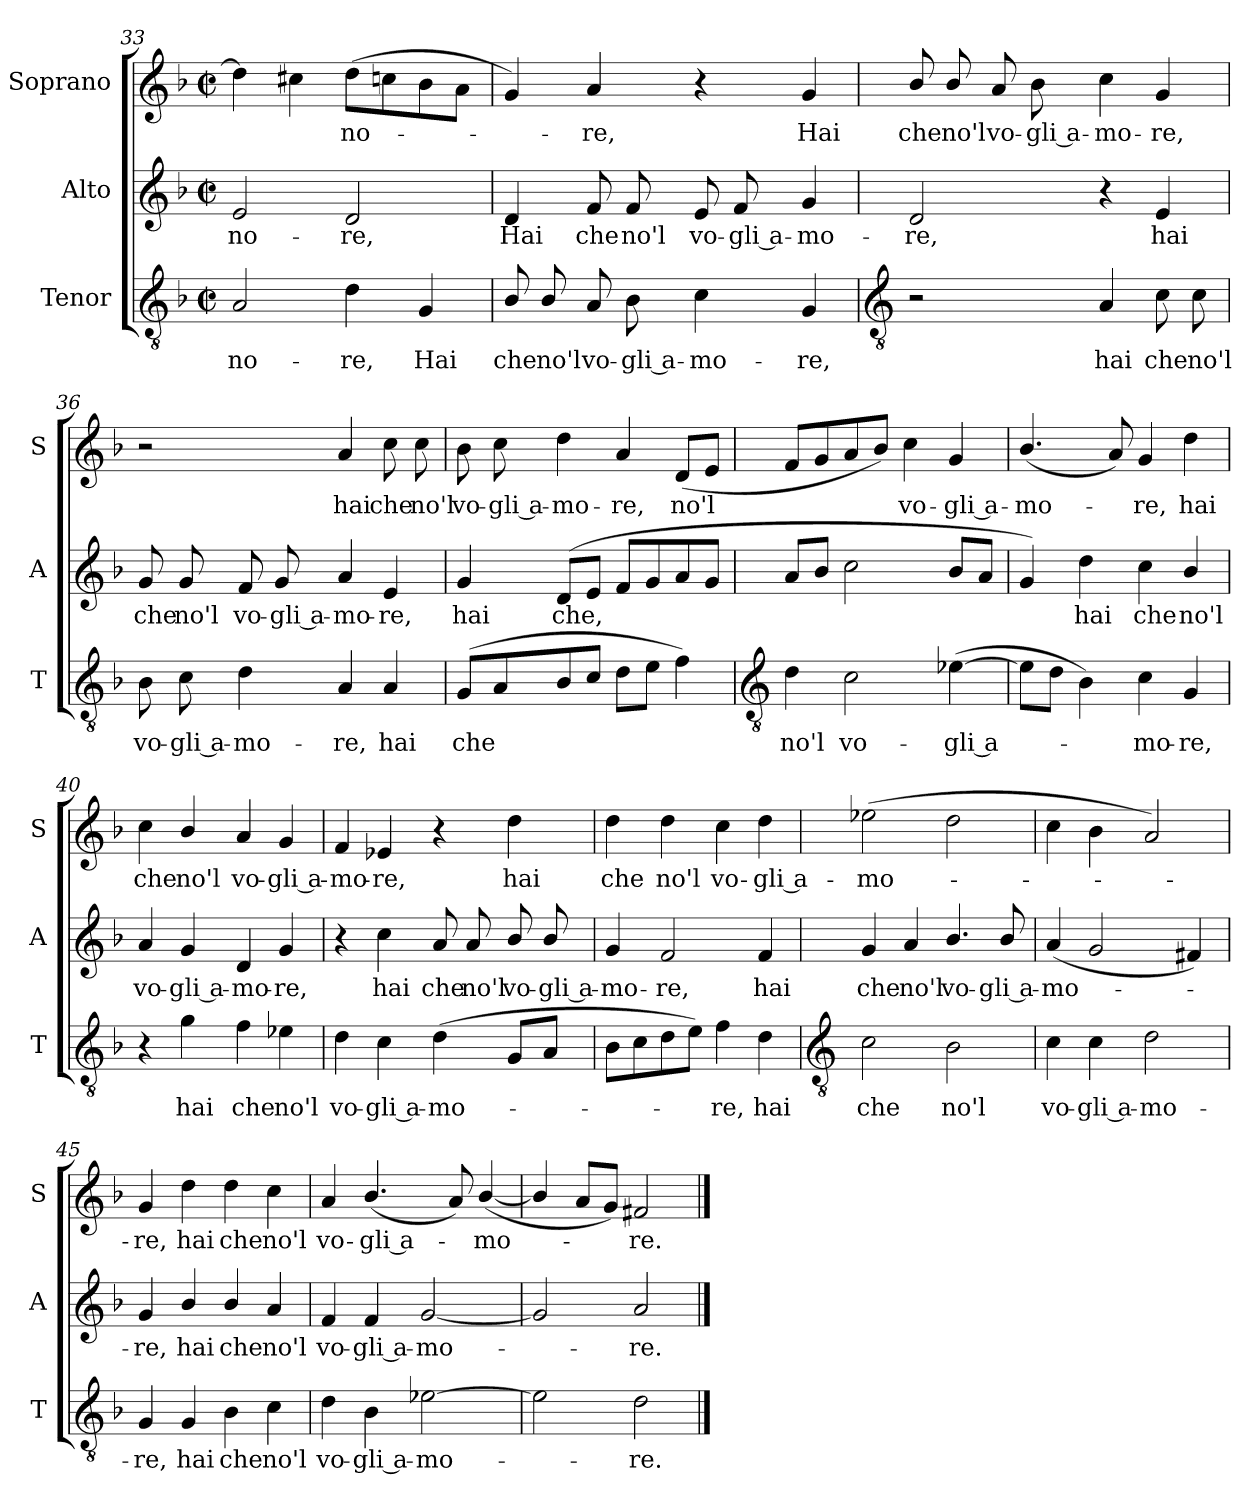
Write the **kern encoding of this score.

**kern	**text	**kern	**text	**kern	**text
*part3	*part3	*part2	*part2	*part1	*part1
*staff3	*staff3	*staff2	*staff2	*staff1	*staff1
*I"Tenor	*	*I"Alto	*	*I"Soprano	*
*I'T	*	*I'A	*	*I'S	*
*clefGv2	*	*clefG2	*	*clefG2	*
*k[b-]	*	*k[b-]	*	*k[b-]	*
*F:	*	*F:	*	*F:	*
*M2/2	*	*M2/2	*	*M2/2	*
*met(c|)	*	*met(c|)	*	*met(c|)	*
=33	=33	=33	=33	=33	=33
!	!LO:LY:b	!	!LO:LY:b	!	!
2A	-no-	2e	-no-	4dd]	.
.	.	.	.	4cc#X	.
!	!LO:LY:b	!	!LO:LY:b	!	!LO:LY:b
4d	-re,	2d	-re,	(>8ddL	no-
.	.	.	.	8ccn	.
!	!LO:LY:b	!	!	!	!
4G	Hai	.	.	8b-	.
.	.	.	.	8aJ	.
=34	=34	=34	=34	=34	=34
!	!LO:LY:b	!	!LO:LY:b	!	!
8B-/	che	4d	Hai	4g)	.
!	!LO:LY:b	!	!	!	!
8B-/	no'l	.	.	.	.
!	!LO:LY:b	!	!LO:LY:b	!	!LO:LY:b
8A	vo-	8f	che	4a	re,
!	!LO:LY:b	!	!LO:LY:b	!	!
8B-	-gli a-	8f	no'l	.	.
!	!LO:LY:b	!	!LO:LY:b	!	!
4c	-mo-	8e	vo-	4r	.
!	!	!	!LO:LY:b	!	!
.	.	8f	-gli a-	.	.
!	!LO:LY:b	!	!LO:LY:b	!	!LO:LY:b
4G	-re,	4g	-mo-	4g	Hai
!!LO:LB:g=z
=35	=35	=35	=35	=35	=35
*clefGv2	*	*	*	*	*
!	!	!	!LO:LY:b	!	!LO:LY:b
2r	.	2d	-re,	8b-/	che
!	!	!	!	!	!LO:LY:b
.	.	.	.	8b-/	no'l
!	!	!	!	!	!LO:LY:b
.	.	.	.	8a	vo-
!	!	!	!	!	!LO:LY:b
.	.	.	.	8b-	-gli a-
!	!LO:LY:b	!	!	!	!LO:LY:b
4A	hai	4r	.	4cc	-mo-
!	!LO:LY:b	!	!LO:LY:b	!	!LO:LY:b
8c	che	4e	hai	4g	-re,
!	!LO:LY:b	!	!	!	!
8c	no'l	.	.	.	.
=36	=36	=36	=36	=36	=36
!	!LO:LY:b	!	!LO:LY:b	!	!
8B-	vo-	8g	che	2r	.
!	!LO:LY:b	!	!LO:LY:b	!	!
8c	-gli a-	8g	no'l	.	.
!	!LO:LY:b	!	!LO:LY:b	!	!
4d	-mo-	8f	vo-	.	.
!	!	!	!LO:LY:b	!	!
.	.	8g	-gli a-	.	.
!	!LO:LY:b	!	!LO:LY:b	!	!LO:LY:b
4A	-re,	4a	-mo-	4a	hai
!	!LO:LY:b	!	!LO:LY:b	!	!LO:LY:b
4A	hai	4e	-re,	8cc	che
!	!	!	!	!	!LO:LY:b
.	.	.	.	8cc	no'l
=37	=37	=37	=37	=37	=37
!	!LO:LY:b	!	!LO:LY:b	!	!LO:LY:b
(<8GL	che	4g	hai	8b-	vo-
!	!	!	!	!	!LO:LY:b
8A	.	.	.	8cc	-gli a-
!	!	!	!LO:LY:b	!	!LO:LY:b
8B-	.	(<8dL	che,	4dd	-mo-
8cJ	.	8eJ	.	.	.
!	!	!	!	!	!LO:LY:b
8dL	.	8fL	.	4a	-re,
8eJ	.	8g	.	.	.
!	!	!	!	!	!LO:LY:b
4f)	.	8a	.	(<8dL	no'l
.	.	8gJ	.	8eJ	.
!!LO:LB:g=z
=38	=38	=38	=38	=38	=38
*clefGv2	*	*	*	*	*
!	!LO:LY:b	!	!	!	!
4d	no'l	8aL	.	8fL	.
.	.	8b-J	.	8g	.
!	!LO:LY:b	!	!	!	!
2c	vo-	2cc	.	8a	.
.	.	.	.	8b-J)	.
!	!	!	!	!	!LO:LY:b
.	.	.	.	4cc	vo-
!	!LO:LY:b	!	!	!	!LO:LY:b
(>[4e-X	-gli a-	8b-L	.	4g	-gli a-
.	.	8aJ	.	.	.
=39	=39	=39	=39	=39	=39
!	!	!	!	!	!LO:LY:b
8e-L]	.	4g)	.	(<4.b-/	-mo-
8dJ	.	.	.	.	.
!	!	!	!LO:LY:b	!	!
4B-)	.	4dd	hai	.	.
.	.	.	.	8a)	.
!	!LO:LY:b	!	!LO:LY:b	!	!LO:LY:b
4c	mo-	4cc	che	4g	re,
!	!LO:LY:b	!	!LO:LY:b	!	!LO:LY:b
4G	-re,	4b-/	no'l	4dd	hai
=40	=40	=40	=40	=40	=40
!	!	!	!LO:LY:b	!	!LO:LY:b
4r	.	4a	vo-	4cc	che
!	!LO:LY:b	!	!LO:LY:b	!	!LO:LY:b
4g	hai	4g	-gli a-	4b-/	no'l
!	!LO:LY:b	!	!LO:LY:b	!	!LO:LY:b
4f	che	4d	-mo-	4a	vo-
!	!LO:LY:b	!	!LO:LY:b	!	!LO:LY:b
4e-X	no'l	4g	-re,	4g	-gli a-
=41	=41	=41	=41	=41	=41
!	!LO:LY:b	!	!	!	!LO:LY:b
4d	vo-	4r	.	4f	-mo-
!	!LO:LY:b	!	!LO:LY:b	!	!LO:LY:b
4c	-gli a-	4cc	hai	4e-X	-re,
!	!LO:LY:b	!	!LO:LY:b	!	!
(>4d	-mo-	8a	che	4r	.
!	!	!	!LO:LY:b	!	!
.	.	8a	no'l	.	.
!	!	!	!LO:LY:b	!	!LO:LY:b
8GL	.	8b-/	vo-	4dd	hai
!	!	!	!LO:LY:b	!	!
8AJ	.	8b-/	-gli a-	.	.
=42	=42	=42	=42	=42	=42
!	!	!	!LO:LY:b	!	!LO:LY:b
8B-L	.	4g	-mo-	4dd	che
8c	.	.	.	.	.
!	!	!	!LO:LY:b	!	!LO:LY:b
8d	.	2f	-re,	4dd	no'l
8eJ)	.	.	.	.	.
!	!LO:LY:b	!	!	!	!LO:LY:b
4f	re,	.	.	4cc	vo-
!	!LO:LY:b	!	!LO:LY:b	!	!LO:LY:b
4d	hai	4f	hai	4dd	-gli a-
!!LO:LB:g=z
=43	=43	=43	=43	=43	=43
*clefGv2	*	*	*	*	*
!	!LO:LY:b	!	!LO:LY:b	!	!LO:LY:b
2c	che	4g	che	(>2ee-X	-mo-
!	!	!	!LO:LY:b	!	!
.	.	4a	no'l	.	.
!	!LO:LY:b	!	!LO:LY:b	!	!
2B-	no'l	4.b-/	vo-	2dd	.
!	!	!	!LO:LY:b	!	!
.	.	8b-/	-gli a-	.	.
=44	=44	=44	=44	=44	=44
!	!LO:LY:b	!	!LO:LY:b	!	!
4c	vo-	(<4a	-mo-	4cc	.
!	!LO:LY:b	!	!	!	!
4c	-gli a-	2g	.	4b-	.
!	!LO:LY:b	!	!	!	!
2d	-mo-	.	.	2a)	.
.	.	4f#X)	.	.	.
=45	=45	=45	=45	=45	=45
!	!LO:LY:b	!	!LO:LY:b	!	!LO:LY:b
4G	-re,	4g	re,	4g	re,
!	!LO:LY:b	!	!LO:LY:b	!	!LO:LY:b
4G	hai	4b-/	hai	4dd	hai
!	!LO:LY:b	!	!LO:LY:b	!	!LO:LY:b
4B-	che	4b-/	che	4dd	che
!	!LO:LY:b	!	!LO:LY:b	!	!LO:LY:b
4c	no'l	4a	no'l	4cc	no'l
=46	=46	=46	=46	=46	=46
!	!LO:LY:b	!	!LO:LY:b	!	!LO:LY:b
4d	vo-	4f	vo-	4a	vo-
!	!LO:LY:b	!	!LO:LY:b	!	!LO:LY:b
4B-	-gli a-	4f	-gli a-	(<4.b-/	-gli a-
!	!LO:LY:b	!	!LO:LY:b	!	!
[2e-X	-mo-	[2g	-mo-	.	.
.	.	.	.	8a)	.
!	!	!	!	!	!LO:LY:b
.	.	.	.	(<[4b-/	mo-
=47	=47	=47	=47	=47	=47
2e-]	.	2g]	.	4b-/]	.
.	.	.	.	8aL	.
.	.	.	.	8gJ)	.
!	!LO:LY:b	!	!LO:LY:b	!	!LO:LY:b
2d	re.	2a	re.	2f#X	re.
==	==	==	==	==	==
*-	*-	*-	*-	*-	*-
